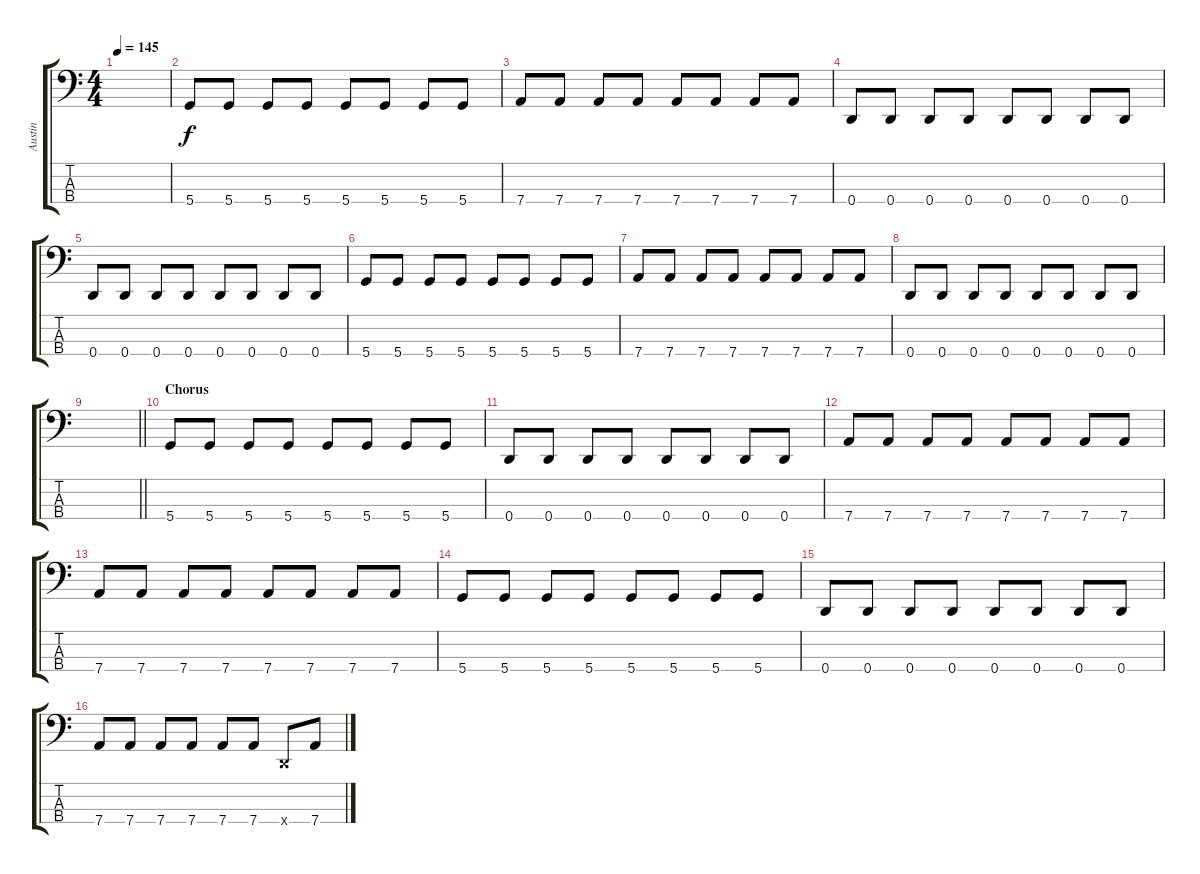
\track ("Austin" "Austin") {instrument electricbasspick}
\staff {score tabs}
\tuning (G2 D2 A1 D1) {hide}
\ts (4 4)
\tempo 145
\clef f4
\ks c
|
5.4.8 5.4.8 5.4.8 5.4.8 5.4.8 5.4.8 5.4.8 5.4.8 |
7.4.8 7.4.8 7.4.8 7.4.8 7.4.8 7.4.8 7.4.8 7.4.8 |
0.4.8 0.4.8 0.4.8 0.4.8 0.4.8 0.4.8 0.4.8 0.4.8 |
0.4.8 0.4.8 0.4.8 0.4.8 0.4.8 0.4.8 0.4.8 0.4.8 |
5.4.8 5.4.8 5.4.8 5.4.8 5.4.8 5.4.8 5.4.8 5.4.8 |
7.4.8 7.4.8 7.4.8 7.4.8 7.4.8 7.4.8 7.4.8 7.4.8 |
0.4.8 0.4.8 0.4.8 0.4.8 0.4.8 0.4.8 0.4.8 0.4.8 |
\barLineRight lightlight
|
\section ("" "Chorus")
5.4.8 5.4.8 5.4.8 5.4.8 5.4.8 5.4.8 5.4.8 5.4.8 |
0.4.8 0.4.8 0.4.8 0.4.8 0.4.8 0.4.8 0.4.8 0.4.8 |
7.4.8 7.4.8 7.4.8 7.4.8 7.4.8 7.4.8 7.4.8 7.4.8 |
7.4.8 7.4.8 7.4.8 7.4.8 7.4.8 7.4.8 7.4.8 7.4.8 |
5.4.8 5.4.8 5.4.8 5.4.8 5.4.8 5.4.8 5.4.8 5.4.8 |
0.4.8 0.4.8 0.4.8 0.4.8 0.4.8 0.4.8 0.4.8 0.4.8 |
7.4.8 7.4.8 7.4.8 7.4.8 7.4.8 7.4.8 0.4{x}.8 7.4.8
